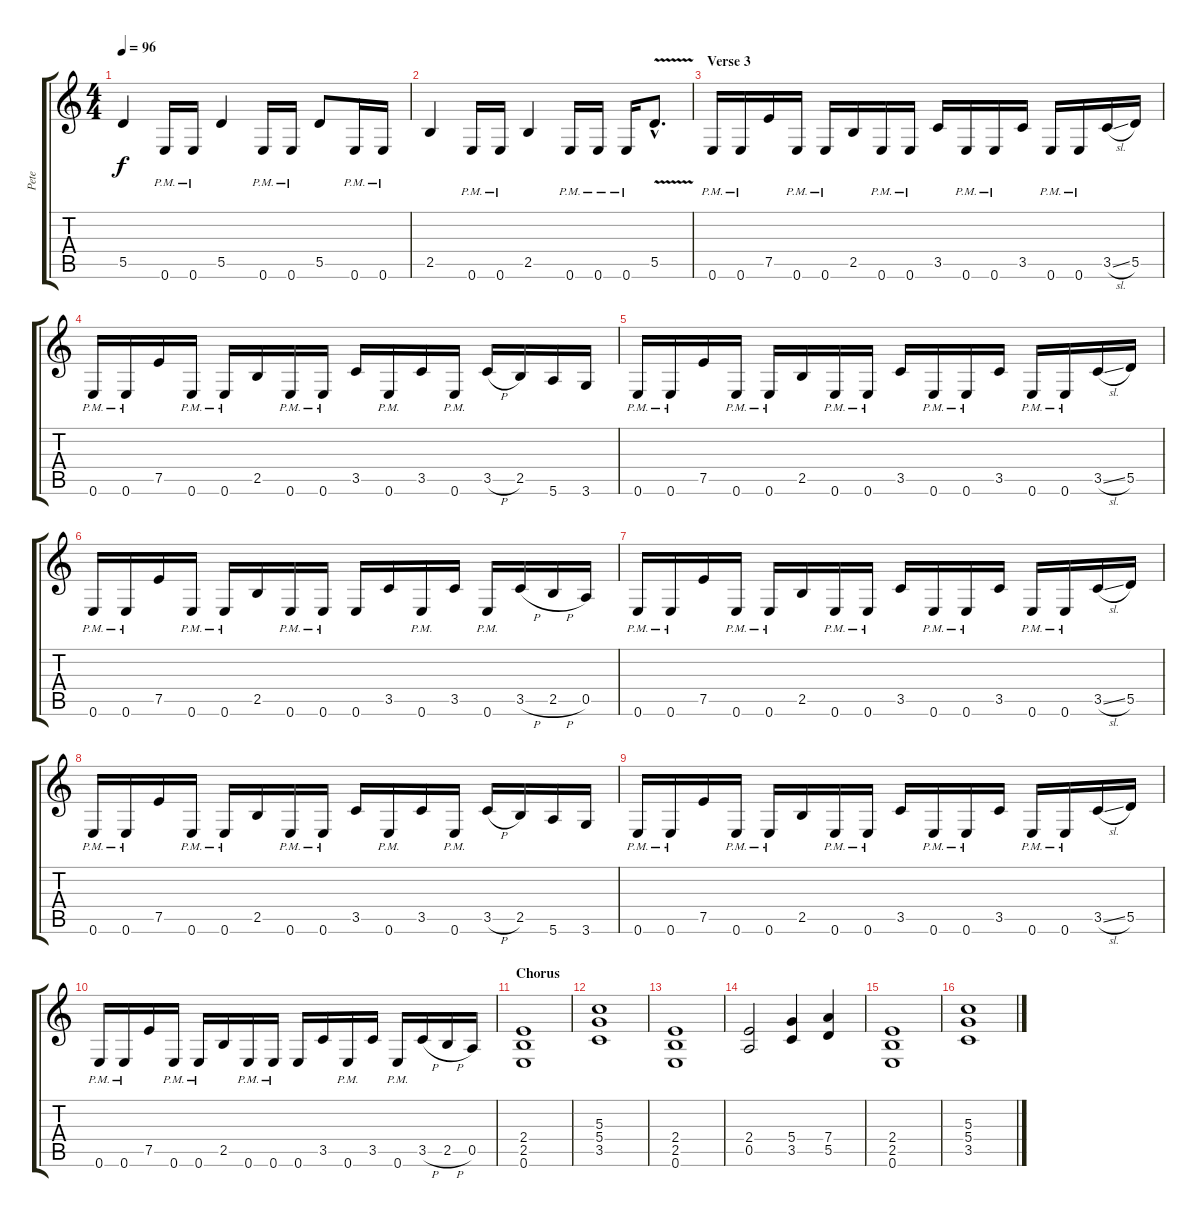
\track ("Pete" "Pete") {instrument distortionguitar}
\staff {score tabs}
\tuning (E4 B3 G3 D3 A2 E2) {hide}
\ts (4 4)
\tempo 96
\clef g2
\ks c
5.5.4{dy f} 0.6{pm}.16 0.6{pm}.16 5.5.4 0.6{pm}.16 0.6{pm}.16 5.5.8 0.6{pm}.16 0.6{pm}.16 |
2.5.4 0.6{pm}.16 0.6{pm}.16 2.5.4 0.6{pm}.16 0.6{pm}.16 0.6{pm}.16 5.5{v hac}.8{d} |
\section ("" "Verse 3")
0.6{pm}.16 0.6{pm}.16 7.5.16 0.6{pm}.16 0.6{pm}.16 2.5.16 0.6{pm}.16 0.6{pm}.16 3.5.16 0.6{pm}.16 0.6{pm}.16 3.5.16 0.6{pm}.16 0.6{pm}.16 3.5{sl}.16 5.5.16 |
0.6{pm}.16 0.6{pm}.16 7.5.16 0.6{pm}.16 0.6{pm}.16 2.5.16 0.6{pm}.16 0.6{pm}.16 3.5.16 0.6{pm}.16 3.5.16 0.6{pm}.16 3.5{h}.16 2.5.16 5.6.16 3.6.16 |
0.6{pm}.16 0.6{pm}.16 7.5.16 0.6{pm}.16 0.6{pm}.16 2.5.16 0.6{pm}.16 0.6{pm}.16 3.5.16 0.6{pm}.16 0.6{pm}.16 3.5.16 0.6{pm}.16 0.6{pm}.16 3.5{sl}.16 5.5.16 |
0.6{pm}.16 0.6{pm}.16 7.5.16 0.6{pm}.16 0.6{pm}.16 2.5.16 0.6{pm}.16 0.6{pm}.16 0.6.16 3.5.16 0.6{pm}.16 3.5.16 0.6{pm}.16 3.5{h}.16 2.5{h}.16 0.5.16 |
0.6{pm}.16 0.6{pm}.16 7.5.16 0.6{pm}.16 0.6{pm}.16 2.5.16 0.6{pm}.16 0.6{pm}.16 3.5.16 0.6{pm}.16 0.6{pm}.16 3.5.16 0.6{pm}.16 0.6{pm}.16 3.5{sl}.16 5.5.16 |
0.6{pm}.16 0.6{pm}.16 7.5.16 0.6{pm}.16 0.6{pm}.16 2.5.16 0.6{pm}.16 0.6{pm}.16 3.5.16 0.6{pm}.16 3.5.16 0.6{pm}.16 3.5{h}.16 2.5.16 5.6.16 3.6.16 |
0.6{pm}.16 0.6{pm}.16 7.5.16 0.6{pm}.16 0.6{pm}.16 2.5.16 0.6{pm}.16 0.6{pm}.16 3.5.16 0.6{pm}.16 0.6{pm}.16 3.5.16 0.6{pm}.16 0.6{pm}.16 3.5{sl}.16 5.5.16 |
0.6{pm}.16 0.6{pm}.16 7.5.16 0.6{pm}.16 0.6{pm}.16 2.5.16 0.6{pm}.16 0.6{pm}.16 0.6.16 3.5.16 0.6{pm}.16 3.5.16 0.6{pm}.16 3.5{h}.16 2.5{h}.16 0.5.16 |
\section ("" "Chorus")
(2.4 2.5 0.6).1 |
(5.3 5.4 3.5).1 |
(2.4 2.5 0.6).1 |
(2.4 0.5).2 (5.4 3.5).4 (7.4 5.5).4 |
(2.4 2.5 0.6).1 |
(5.3 5.4 3.5).1
